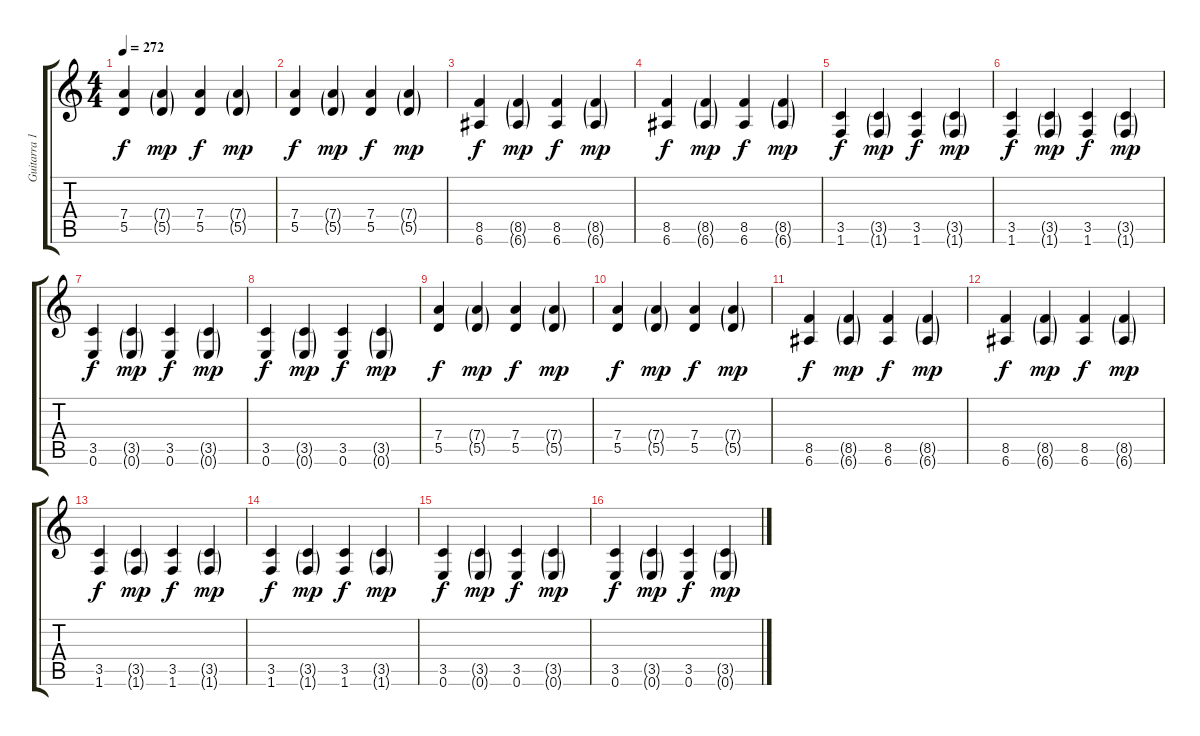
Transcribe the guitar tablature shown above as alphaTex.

\track ("Guitarra 1 (Base)" "Guitarra 1") {instrument acousticguitarnylon}
\staff {score tabs}
\tuning (E4 B3 G3 D3 A2 E2) {hide}
\ts (4 4)
\tempo 272
\clef g2
\ks c
(7.4 5.5).4{dy f instrument electricguitarmuted} (7.4{g} 5.5{g}).4{dy mp} (7.4 5.5).4{dy f} (7.4{g} 5.5{g}).4{dy mp} |
(7.4 5.5).4{dy f} (7.4{g} 5.5{g}).4{dy mp} (7.4 5.5).4{dy f} (7.4{g} 5.5{g}).4{dy mp} |
(8.5 6.6).4{dy f} (8.5{g} 6.6{g}).4{dy mp} (8.5 6.6).4{dy f} (8.5{g} 6.6{g}).4{dy mp} |
(8.5 6.6).4{dy f} (8.5{g} 6.6{g}).4{dy mp} (8.5 6.6).4{dy f} (8.5{g} 6.6{g}).4{dy mp} |
(3.5 1.6).4{dy f} (3.5{g} 1.6{g}).4{dy mp} (3.5 1.6).4{dy f} (3.5{g} 1.6{g}).4{dy mp} |
(3.5 1.6).4{dy f} (3.5{g} 1.6{g}).4{dy mp} (3.5 1.6).4{dy f} (3.5{g} 1.6{g}).4{dy mp} |
(3.5 0.6).4{dy f} (3.5{g} 0.6{g}).4{dy mp} (3.5 0.6).4{dy f} (3.5{g} 0.6{g}).4{dy mp} |
(3.5 0.6).4{dy f} (3.5{g} 0.6{g}).4{dy mp} (3.5 0.6).4{dy f} (3.5{g} 0.6{g}).4{dy mp} |
(7.4 5.5).4{dy f instrument electricguitarmuted} (7.4{g} 5.5{g}).4{dy mp} (7.4 5.5).4{dy f} (7.4{g} 5.5{g}).4{dy mp} |
(7.4 5.5).4{dy f} (7.4{g} 5.5{g}).4{dy mp} (7.4 5.5).4{dy f} (7.4{g} 5.5{g}).4{dy mp} |
(8.5 6.6).4{dy f} (8.5{g} 6.6{g}).4{dy mp} (8.5 6.6).4{dy f} (8.5{g} 6.6{g}).4{dy mp} |
(8.5 6.6).4{dy f} (8.5{g} 6.6{g}).4{dy mp} (8.5 6.6).4{dy f} (8.5{g} 6.6{g}).4{dy mp} |
(3.5 1.6).4{dy f} (3.5{g} 1.6{g}).4{dy mp} (3.5 1.6).4{dy f} (3.5{g} 1.6{g}).4{dy mp} |
(3.5 1.6).4{dy f} (3.5{g} 1.6{g}).4{dy mp} (3.5 1.6).4{dy f} (3.5{g} 1.6{g}).4{dy mp} |
(3.5 0.6).4{dy f} (3.5{g} 0.6{g}).4{dy mp} (3.5 0.6).4{dy f} (3.5{g} 0.6{g}).4{dy mp} |
(3.5 0.6).4{dy f} (3.5{g} 0.6{g}).4{dy mp} (3.5 0.6).4{dy f} (3.5{g} 0.6{g}).4{dy mp}
